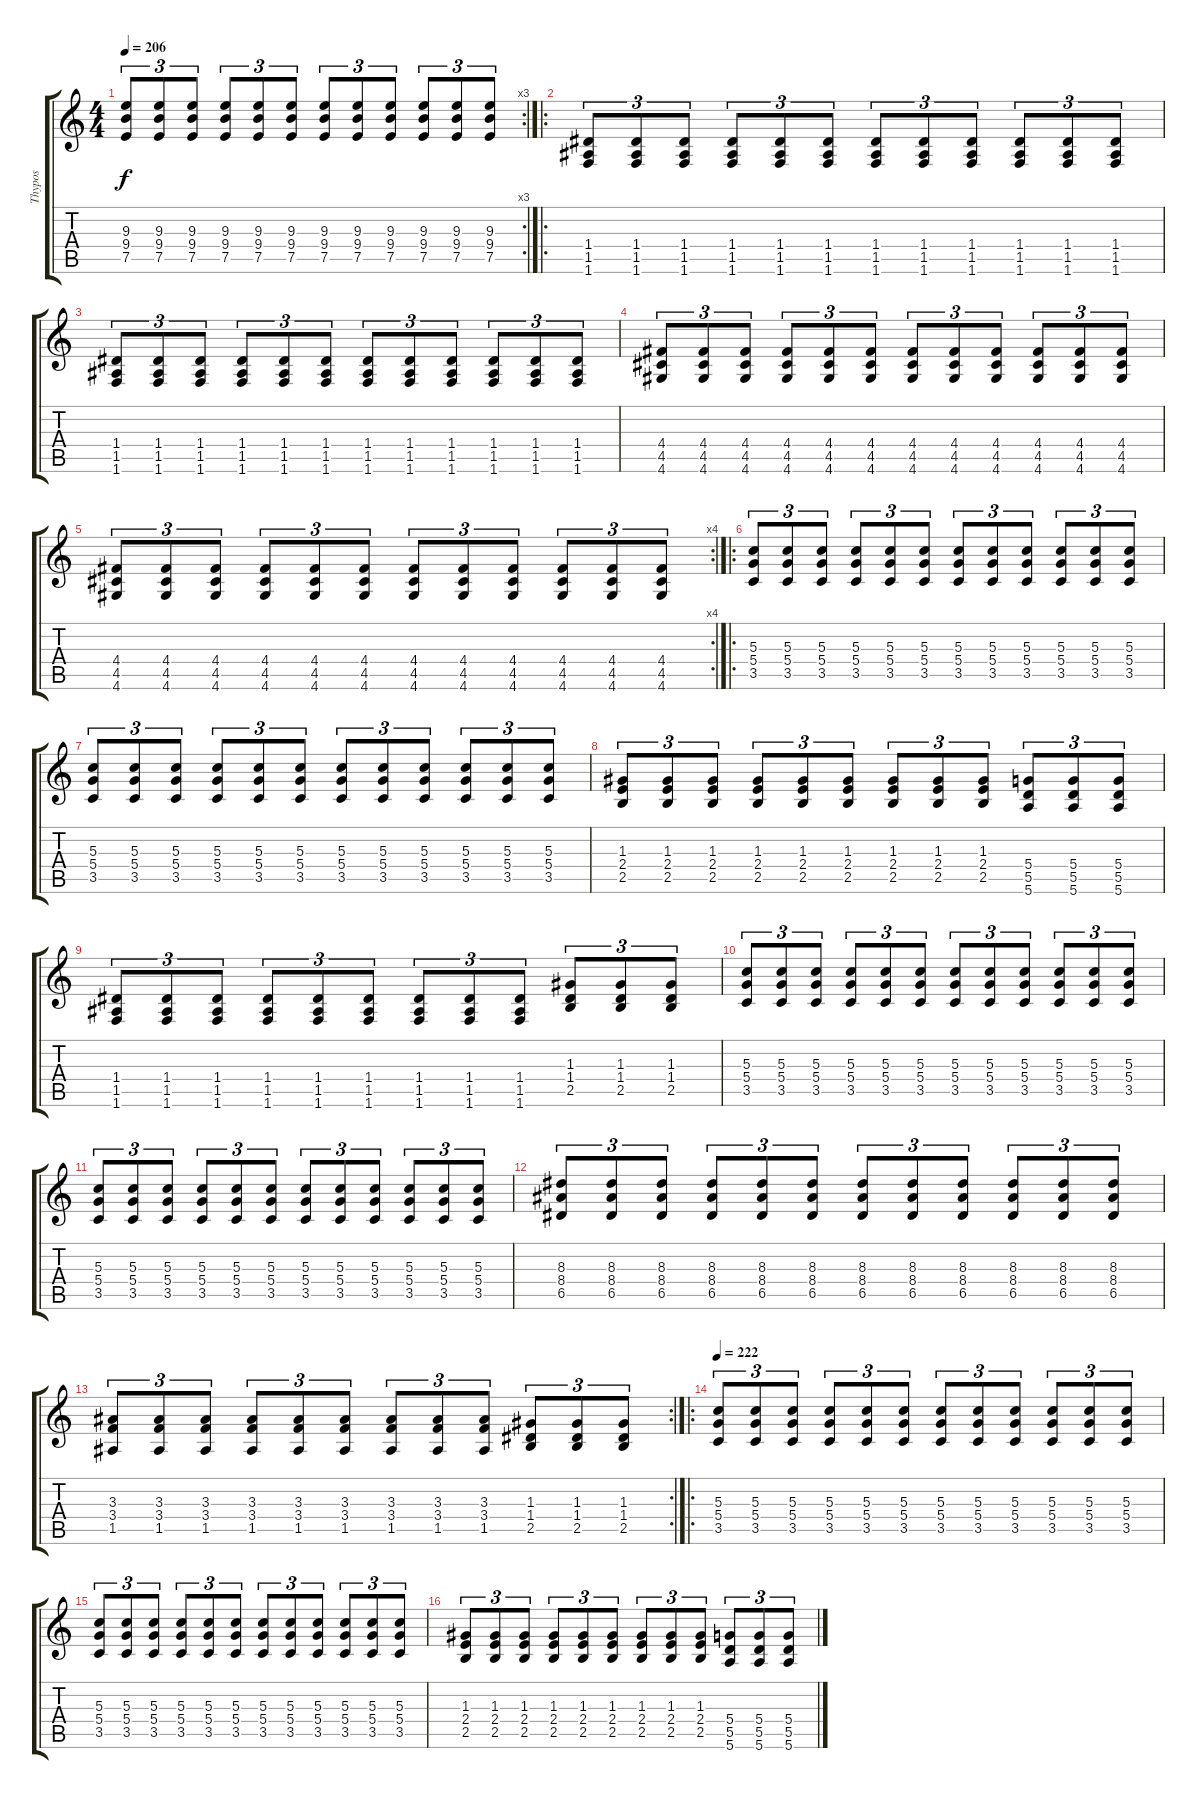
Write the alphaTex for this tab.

\track ("Thypos" "Thypos") {instrument distortionguitar}
\staff {score tabs}
\tuning (E4 B3 G3 D3 A2 E2) {hide}
\rc 3
\ts (4 4)
\tempo 206
\clef g2
\ks c
(9.3 9.4 7.5).8{tu (3 2) dy f} (9.3 9.4 7.5).8{tu (3 2)} (9.3 9.4 7.5).8{tu (3 2)} (9.3 9.4 7.5).8{tu (3 2)} (9.3 9.4 7.5).8{tu (3 2)} (9.3 9.4 7.5).8{tu (3 2)} (9.3 9.4 7.5).8{tu (3 2)} (9.3 9.4 7.5).8{tu (3 2)} (9.3 9.4 7.5).8{tu (3 2)} (9.3 9.4 7.5).8{tu (3 2)} (9.3 9.4 7.5).8{tu (3 2)} (9.3 9.4 7.5).8{tu (3 2)} |
\ro
(1.4 1.5 1.6).8{tu (3 2)} (1.4 1.5 1.6).8{tu (3 2)} (1.4 1.5 1.6).8{tu (3 2)} (1.4 1.5 1.6).8{tu (3 2)} (1.4 1.5 1.6).8{tu (3 2)} (1.4 1.5 1.6).8{tu (3 2)} (1.4 1.5 1.6).8{tu (3 2)} (1.4 1.5 1.6).8{tu (3 2)} (1.4 1.5 1.6).8{tu (3 2)} (1.4 1.5 1.6).8{tu (3 2)} (1.4 1.5 1.6).8{tu (3 2)} (1.4 1.5 1.6).8{tu (3 2)} |
(1.4 1.5 1.6).8{tu (3 2)} (1.4 1.5 1.6).8{tu (3 2)} (1.4 1.5 1.6).8{tu (3 2)} (1.4 1.5 1.6).8{tu (3 2)} (1.4 1.5 1.6).8{tu (3 2)} (1.4 1.5 1.6).8{tu (3 2)} (1.4 1.5 1.6).8{tu (3 2)} (1.4 1.5 1.6).8{tu (3 2)} (1.4 1.5 1.6).8{tu (3 2)} (1.4 1.5 1.6).8{tu (3 2)} (1.4 1.5 1.6).8{tu (3 2)} (1.4 1.5 1.6).8{tu (3 2)} |
(4.4 4.5 4.6).8{tu (3 2)} (4.4 4.5 4.6).8{tu (3 2)} (4.4 4.5 4.6).8{tu (3 2)} (4.4 4.5 4.6).8{tu (3 2)} (4.4 4.5 4.6).8{tu (3 2)} (4.4 4.5 4.6).8{tu (3 2)} (4.4 4.5 4.6).8{tu (3 2)} (4.4 4.5 4.6).8{tu (3 2)} (4.4 4.5 4.6).8{tu (3 2)} (4.4 4.5 4.6).8{tu (3 2)} (4.4 4.5 4.6).8{tu (3 2)} (4.4 4.5 4.6).8{tu (3 2)} |
\rc 4
(4.4 4.5 4.6).8{tu (3 2)} (4.4 4.5 4.6).8{tu (3 2)} (4.4 4.5 4.6).8{tu (3 2)} (4.4 4.5 4.6).8{tu (3 2)} (4.4 4.5 4.6).8{tu (3 2)} (4.4 4.5 4.6).8{tu (3 2)} (4.4 4.5 4.6).8{tu (3 2)} (4.4 4.5 4.6).8{tu (3 2)} (4.4 4.5 4.6).8{tu (3 2)} (4.4 4.5 4.6).8{tu (3 2)} (4.4 4.5 4.6).8{tu (3 2)} (4.4 4.5 4.6).8{tu (3 2)} |
\ro
(5.3 5.4 3.5).8{tu (3 2)} (5.3 5.4 3.5).8{tu (3 2)} (5.3 5.4 3.5).8{tu (3 2)} (5.3 5.4 3.5).8{tu (3 2)} (5.3 5.4 3.5).8{tu (3 2)} (5.3 5.4 3.5).8{tu (3 2)} (5.3 5.4 3.5).8{tu (3 2)} (5.3 5.4 3.5).8{tu (3 2)} (5.3 5.4 3.5).8{tu (3 2)} (5.3 5.4 3.5).8{tu (3 2)} (5.3 5.4 3.5).8{tu (3 2)} (5.3 5.4 3.5).8{tu (3 2)} |
(5.3 5.4 3.5).8{tu (3 2)} (5.3 5.4 3.5).8{tu (3 2)} (5.3 5.4 3.5).8{tu (3 2)} (5.3 5.4 3.5).8{tu (3 2)} (5.3 5.4 3.5).8{tu (3 2)} (5.3 5.4 3.5).8{tu (3 2)} (5.3 5.4 3.5).8{tu (3 2)} (5.3 5.4 3.5).8{tu (3 2)} (5.3 5.4 3.5).8{tu (3 2)} (5.3 5.4 3.5).8{tu (3 2)} (5.3 5.4 3.5).8{tu (3 2)} (5.3 5.4 3.5).8{tu (3 2)} |
(1.3 2.4 2.5).8{tu (3 2)} (1.3 2.4 2.5).8{tu (3 2)} (1.3 2.4 2.5).8{tu (3 2)} (1.3 2.4 2.5).8{tu (3 2)} (1.3 2.4 2.5).8{tu (3 2)} (1.3 2.4 2.5).8{tu (3 2)} (1.3 2.4 2.5).8{tu (3 2)} (1.3 2.4 2.5).8{tu (3 2)} (1.3 2.4 2.5).8{tu (3 2)} (5.4 5.5 5.6).8{tu (3 2)} (5.4 5.5 5.6).8{tu (3 2)} (5.4 5.5 5.6).8{tu (3 2)} |
(1.4 1.5 1.6).8{tu (3 2)} (1.4 1.5 1.6).8{tu (3 2)} (1.4 1.5 1.6).8{tu (3 2)} (1.4 1.5 1.6).8{tu (3 2)} (1.4 1.5 1.6).8{tu (3 2)} (1.4 1.5 1.6).8{tu (3 2)} (1.4 1.5 1.6).8{tu (3 2)} (1.4 1.5 1.6).8{tu (3 2)} (1.4 1.5 1.6).8{tu (3 2)} (1.3 1.4 2.5).8{tu (3 2)} (1.3 1.4 2.5).8{tu (3 2)} (1.3 1.4 2.5).8{tu (3 2)} |
(5.3 5.4 3.5).8{tu (3 2)} (5.3 5.4 3.5).8{tu (3 2)} (5.3 5.4 3.5).8{tu (3 2)} (5.3 5.4 3.5).8{tu (3 2)} (5.3 5.4 3.5).8{tu (3 2)} (5.3 5.4 3.5).8{tu (3 2)} (5.3 5.4 3.5).8{tu (3 2)} (5.3 5.4 3.5).8{tu (3 2)} (5.3 5.4 3.5).8{tu (3 2)} (5.3 5.4 3.5).8{tu (3 2)} (5.3 5.4 3.5).8{tu (3 2)} (5.3 5.4 3.5).8{tu (3 2)} |
(5.3 5.4 3.5).8{tu (3 2)} (5.3 5.4 3.5).8{tu (3 2)} (5.3 5.4 3.5).8{tu (3 2)} (5.3 5.4 3.5).8{tu (3 2)} (5.3 5.4 3.5).8{tu (3 2)} (5.3 5.4 3.5).8{tu (3 2)} (5.3 5.4 3.5).8{tu (3 2)} (5.3 5.4 3.5).8{tu (3 2)} (5.3 5.4 3.5).8{tu (3 2)} (5.3 5.4 3.5).8{tu (3 2)} (5.3 5.4 3.5).8{tu (3 2)} (5.3 5.4 3.5).8{tu (3 2)} |
(8.3 8.4 6.5).8{tu (3 2)} (8.3 8.4 6.5).8{tu (3 2)} (8.3 8.4 6.5).8{tu (3 2)} (8.3 8.4 6.5).8{tu (3 2)} (8.3 8.4 6.5).8{tu (3 2)} (8.3 8.4 6.5).8{tu (3 2)} (8.3 8.4 6.5).8{tu (3 2)} (8.3 8.4 6.5).8{tu (3 2)} (8.3 8.4 6.5).8{tu (3 2)} (8.3 8.4 6.5).8{tu (3 2)} (8.3 8.4 6.5).8{tu (3 2)} (8.3 8.4 6.5).8{tu (3 2)} |
\rc 2
(3.3 3.4 1.5).8{tu (3 2)} (3.3 3.4 1.5).8{tu (3 2)} (3.3 3.4 1.5).8{tu (3 2)} (3.3 3.4 1.5).8{tu (3 2)} (3.3 3.4 1.5).8{tu (3 2)} (3.3 3.4 1.5).8{tu (3 2)} (3.3 3.4 1.5).8{tu (3 2)} (3.3 3.4 1.5).8{tu (3 2)} (3.3 3.4 1.5).8{tu (3 2)} (1.3 1.4 2.5).8{tu (3 2)} (1.3 1.4 2.5).8{tu (3 2)} (1.3 1.4 2.5).8{tu (3 2)} |
\ro
\tempo 222
(5.3 5.4 3.5).8{tu (3 2)} (5.3 5.4 3.5).8{tu (3 2)} (5.3 5.4 3.5).8{tu (3 2)} (5.3 5.4 3.5).8{tu (3 2)} (5.3 5.4 3.5).8{tu (3 2)} (5.3 5.4 3.5).8{tu (3 2)} (5.3 5.4 3.5).8{tu (3 2)} (5.3 5.4 3.5).8{tu (3 2)} (5.3 5.4 3.5).8{tu (3 2)} (5.3 5.4 3.5).8{tu (3 2)} (5.3 5.4 3.5).8{tu (3 2)} (5.3 5.4 3.5).8{tu (3 2)} |
(5.3 5.4 3.5).8{tu (3 2)} (5.3 5.4 3.5).8{tu (3 2)} (5.3 5.4 3.5).8{tu (3 2)} (5.3 5.4 3.5).8{tu (3 2)} (5.3 5.4 3.5).8{tu (3 2)} (5.3 5.4 3.5).8{tu (3 2)} (5.3 5.4 3.5).8{tu (3 2)} (5.3 5.4 3.5).8{tu (3 2)} (5.3 5.4 3.5).8{tu (3 2)} (5.3 5.4 3.5).8{tu (3 2)} (5.3 5.4 3.5).8{tu (3 2)} (5.3 5.4 3.5).8{tu (3 2)} |
(1.3 2.4 2.5).8{tu (3 2)} (1.3 2.4 2.5).8{tu (3 2)} (1.3 2.4 2.5).8{tu (3 2)} (1.3 2.4 2.5).8{tu (3 2)} (1.3 2.4 2.5).8{tu (3 2)} (1.3 2.4 2.5).8{tu (3 2)} (1.3 2.4 2.5).8{tu (3 2)} (1.3 2.4 2.5).8{tu (3 2)} (1.3 2.4 2.5).8{tu (3 2)} (5.4 5.5 5.6).8{tu (3 2)} (5.4 5.5 5.6).8{tu (3 2)} (5.4 5.5 5.6).8{tu (3 2)}
